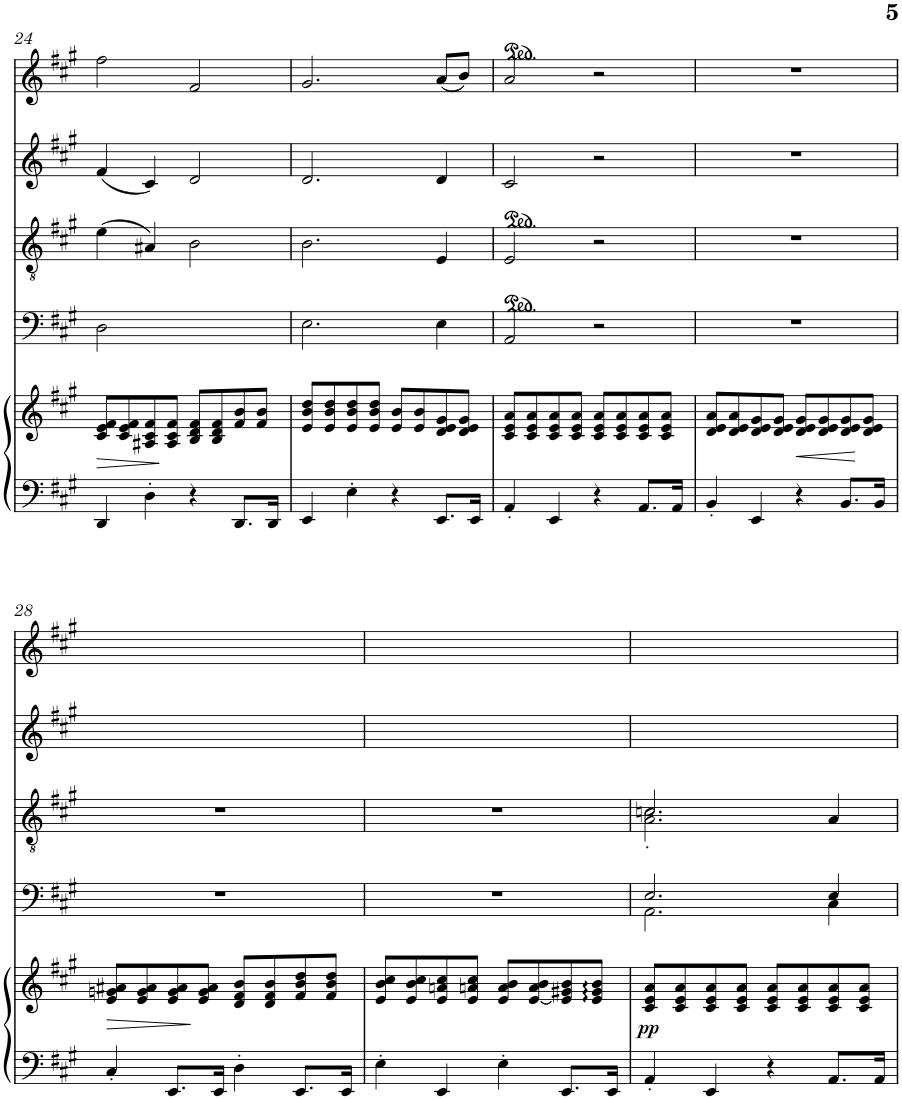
**kern	**kern	**dynam	**kern	**kern	**kern	**kern
*part5	*part5	*part5	*part4	*part3	*part2	*part1
*staff6	*staff5	*staff5/6	*staff4	*staff3	*staff2	*staff1
*I"Piano	*	*	*I"Voice	*I"Voice	*I"Voice	*I"Voice
*I'Pno	*	*	*I'V	*I'V	*I'V	*I'V
!!LO:PB:g=z
*clefF4	*clefG2	*	*clefF4	*clefGv2	*clefG2	*clefG2
*k[f#c#g#]	*k[f#c#g#]	*	*k[f#c#g#]	*k[f#c#g#]	*k[f#c#g#]	*k[f#c#g#]
*M4/4	*M4/4	*	*M4/4	*M4/4	*M4/4	*M4/4
=24	=24	=24	=24	=24	=24	=24
!	!	!LO:HP:b	!	!	!	!
4DD/	8c#/ 8e/ 8f#/L	>	2D\	(>4e\	(<4f#/	2ff#\
.	8c#/ 8e/ 8f#/	.	.	.	.	.
4D'\	8A#X/ 8c#/ 8f#/	.	.	4A#X/)	4c#/)	.
.	8A#/ 8c#/ 8f#/J	]	.	.	.	.
4r	8B/ 8d/ 8f#/L	.	2ryy	2B\	2d/	2f#/
.	8B/ 8d/ 8f#/	.	.	.	.	.
8.DD/L	8f#/ 8b/	.	.	.	.	.
.	8f#/ 8b/J	.	.	.	.	.
16DD/Jk	.	.	.	.	.	.
=25	=25	=25	=25	=25	=25	=25
4EE/	8e/ 8b/ 8dd/L	.	2.E\	2.B\	2.d/	2.g#/
.	8e/ 8b/ 8dd/	.	.	.	.	.
4E'\	8e/ 8b/ 8dd/	.	.	.	.	.
.	8e/ 8b/ 8dd/J	.	.	.	.	.
4r	8e/ 8b/L	.	.	.	.	.
.	8e/ 8b/	.	.	.	.	.
8.EE/L	8d/ 8e/ 8g#/	.	4E\	4E/	4d/	(<8a/L
.	8d/ 8e/ 8g#/J	.	.	.	.	8b/J)
16EE/Jk	.	.	.	.	.	.
=26	=26	=26	=26	=26	=26	=26
4AA'/	8c#/ 8e/ 8a/L	.	2AA/	2E/	2c#/	2a/
.	8c#/ 8e/ 8a/	.	.	.	.	.
4EE/	8c#/ 8e/ 8a/	.	.	.	.	.
.	8c#/ 8e/ 8a/J	.	.	.	.	.
4r	8c#/ 8e/ 8a/L	.	2r	2r	2r	2r
.	8c#/ 8e/ 8a/	.	.	.	.	.
8.AA/L	8c#/ 8e/ 8a/	.	.	.	.	.
.	8c#/ 8e/ 8a/J	.	.	.	.	.
16AA/Jk	.	.	.	.	.	.
=27	=27	=27	=27	=27	=27	=27
4BB'/	8d/ 8e/ 8a/L	.	1r	1r	1r	1r
.	8d/ 8e/ 8a/	.	.	.	.	.
4EE/	8d/ 8e/ 8g#/	.	.	.	.	.
.	8d/ 8e/ 8g#/J	.	.	.	.	.
!	!	!LO:HP:b	!	!	!	!
4r	8d/ 8e/ 8g#/L	<	.	.	.	.
.	8d/ 8e/ 8g#/	.	.	.	.	.
8.BB/L	8d/ 8e/ 8g#/	.	.	.	.	.
.	8d/ 8e/ 8g#/J	[	.	.	.	.
16BB/Jk	.	.	.	.	.	.
!!LO:LB:g=z
=28	=28	=28	=28	=28	=28	=28
!	!	!LO:HP:b	!	!	!	!
4C#'/	8e/ 8gn/ 8a#X/L	>	1r	1r	1ryy	1ryy
.	8e/ 8g/ 8a#/	.	.	.	.	.
8.EE/L	8e/ 8g/ 8a#/	.	.	.	.	.
.	8e/ 8g/ 8a#/J	]	.	.	.	.
16EE/Jk	.	.	.	.	.	.
4D'\	8d/ 8f#/ 8b/L	.	.	.	.	.
.	8d/ 8f#/ 8b/	.	.	.	.	.
8.EE/L	8f#/ 8b/ 8dd/	.	.	.	.	.
.	8f#/ 8b/ 8dd/J	.	.	.	.	.
16EE/Jk	.	.	.	.	.	.
=29	=29	=29	=29	=29	=29	=29
4E'\	8e/ 8b/ 8cc#/L	.	1r	1r	1ryy	1ryy
.	8e/ 8b/ 8cc#/	.	.	.	.	.
4EE/	8e/ 8an/ 8cc#/	.	.	.	.	.
.	8e/ 8an/ 8cc#/J	.	.	.	.	.
4E'\	8e/ 8a/ 8b/L	.	.	.	.	.
.	[8e/ 8a/ 8b/	.	.	.	.	.
8.EE/L	8e/] 8g#X/ 8b/	.	.	.	.	.
.	8e/ 8g#/ 8b/J	.	.	.	.	.
16EE/Jk	.	.	.	.	.	.
=30	=30	=30	=30	=30	=30	=30
*	*	*	*^	*^	*	*
!	!	!LO:DY:b	!	!	!	!	!	!
4AA'/	8c#/ 8e/ 8a/L	pp	2.E/	2.AA\	2.cn/	2.A\' 2.c\'	1ryy	1ryy
.	8c#/ 8e/ 8a/	.	.	.	.	.	.	.
4EE/	8c#/ 8e/ 8a/	.	.	.	.	.	.	.
.	8c#/ 8e/ 8a/J	.	.	.	.	.	.	.
4r	8c#/ 8e/ 8a/L	.	.	.	.	.	.	.
.	8c#/ 8e/ 8a/	.	.	.	.	.	.	.
8.AA/L	8c#/ 8e/ 8a/	.	4E/	4C#\	4A/	4ryy	.	.
.	8c#/ 8e/ 8a/J	.	.	.	.	.	.	.
16AA/Jk	.	.	.	.	.	.	.	.
*	*	*	*v	*v	*	*	*	*
*	*	*	*	*v	*v	*	*
=	=	=	=	=	=	=
*-	*-	*-	*-	*-	*-	*-
